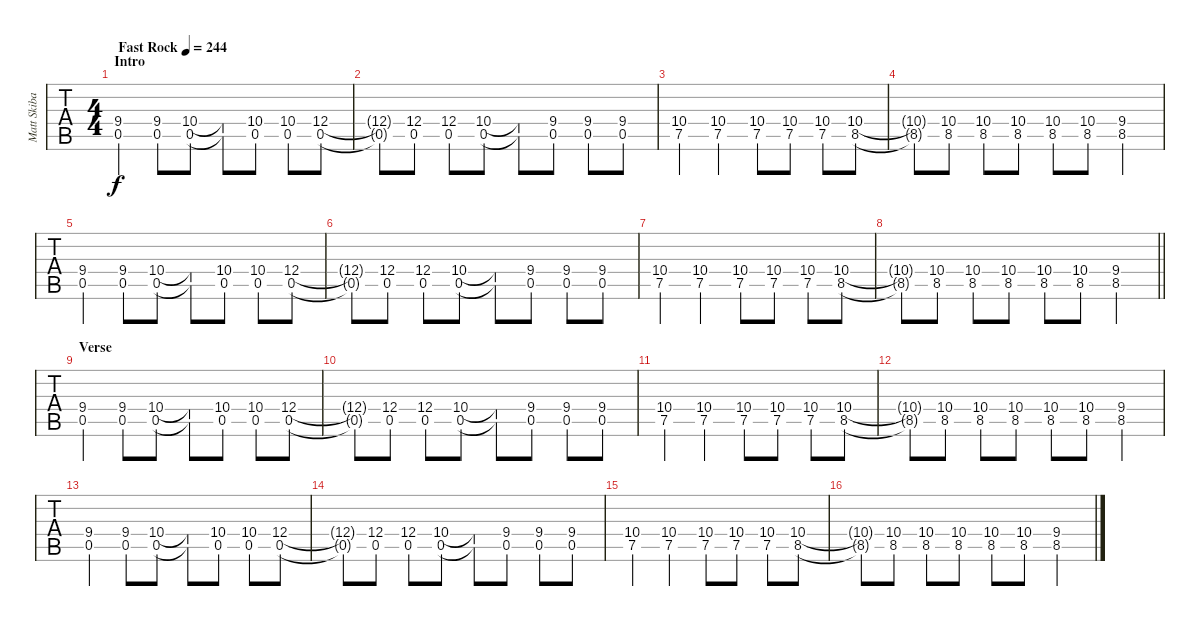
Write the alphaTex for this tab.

\track ("Matt Skiba - Guitar" "Matt Skiba") {instrument distortionguitar}
\staff {tabs}
\tuning (E4 B3 G3 D3 A2 E2) {hide}
\ts (4 4)
\section ("" "Intro")
\tempo (244 "Fast Rock")
\clef g2
\ks c
(9.4 0.5).4{dy f instrument distortionguitar} (9.4 0.5).8 (10.4 0.5).8 (10.4{t} 0.5{t}).8 (10.4 0.5).8 (10.4 0.5).8 (12.4 0.5).8 |
(12.4{t} 0.5{t}).8 (12.4 0.5).8 (12.4 0.5).8 (10.4 0.5).8 (10.4{t} 0.5{t}).8 (9.4 0.5).8 (9.4 0.5).8 (9.4 0.5).8 |
(10.4 7.5).4 (10.4 7.5).4 (10.4 7.5).8 (10.4 7.5).8 (10.4 7.5).8 (10.4 8.5).8 |
(10.4{t} 8.5{t}).8 (10.4 8.5).8 (10.4 8.5).8 (10.4 8.5).8 (10.4 8.5).8 (10.4 8.5).8 (9.4 8.5).4 |
(9.4 0.5).4 (9.4 0.5).8 (10.4 0.5).8 (10.4{t} 0.5{t}).8 (10.4 0.5).8 (10.4 0.5).8 (12.4 0.5).8 |
(12.4{t} 0.5{t}).8 (12.4 0.5).8 (12.4 0.5).8 (10.4 0.5).8 (10.4{t} 0.5{t}).8 (9.4 0.5).8 (9.4 0.5).8 (9.4 0.5).8 |
(10.4 7.5).4 (10.4 7.5).4 (10.4 7.5).8 (10.4 7.5).8 (10.4 7.5).8 (10.4 8.5).8 |
\barLineRight lightlight
(10.4{t} 8.5{t}).8 (10.4 8.5).8 (10.4 8.5).8 (10.4 8.5).8 (10.4 8.5).8 (10.4 8.5).8 (9.4 8.5).4 |
\section ("" "Verse")
(9.4 0.5).4 (9.4 0.5).8 (10.4 0.5).8 (10.4{t} 0.5{t}).8 (10.4 0.5).8 (10.4 0.5).8 (12.4 0.5).8 |
(12.4{t} 0.5{t}).8 (12.4 0.5).8 (12.4 0.5).8 (10.4 0.5).8 (10.4{t} 0.5{t}).8 (9.4 0.5).8 (9.4 0.5).8 (9.4 0.5).8 |
(10.4 7.5).4 (10.4 7.5).4 (10.4 7.5).8 (10.4 7.5).8 (10.4 7.5).8 (10.4 8.5).8 |
(10.4{t} 8.5{t}).8 (10.4 8.5).8 (10.4 8.5).8 (10.4 8.5).8 (10.4 8.5).8 (10.4 8.5).8 (9.4 8.5).4 |
(9.4 0.5).4 (9.4 0.5).8 (10.4 0.5).8 (10.4{t} 0.5{t}).8 (10.4 0.5).8 (10.4 0.5).8 (12.4 0.5).8 |
(12.4{t} 0.5{t}).8 (12.4 0.5).8 (12.4 0.5).8 (10.4 0.5).8 (10.4{t} 0.5{t}).8 (9.4 0.5).8 (9.4 0.5).8 (9.4 0.5).8 |
(10.4 7.5).4 (10.4 7.5).4 (10.4 7.5).8 (10.4 7.5).8 (10.4 7.5).8 (10.4 8.5).8 |
(10.4{t} 8.5{t}).8 (10.4 8.5).8 (10.4 8.5).8 (10.4 8.5).8 (10.4 8.5).8 (10.4 8.5).8 (9.4 8.5).4
